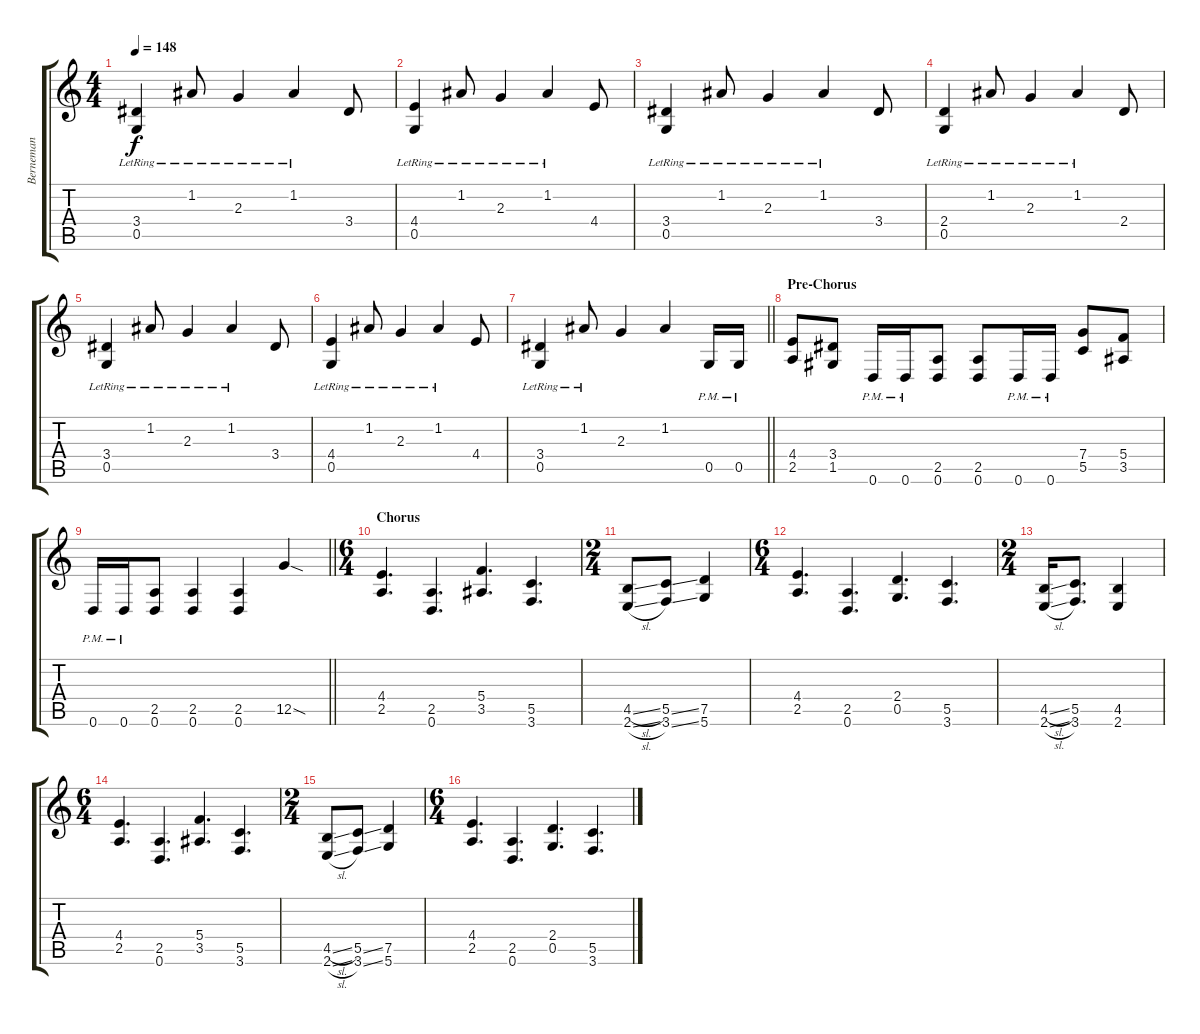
\track ("Berneman" "Berneman") {instrument overdrivenguitar}
\staff {score tabs}
\tuning (D4 A3 F3 C3 G2 D2) {hide}
\ts (4 4)
\tempo 148
\clef g2
\ks c
(3.4{lr} 0.5{lr}).4{dy f} 1.2{lr}.8 2.3{lr}.4 1.2{lr}.4 3.4.8 |
(4.4{lr} 0.5{lr}).4 1.2{lr}.8 2.3{lr}.4 1.2{lr}.4 4.4.8 |
(3.4{lr} 0.5{lr}).4 1.2{lr}.8 2.3{lr}.4 1.2{lr}.4 3.4.8 |
(2.4{lr} 0.5{lr}).4 1.2{lr}.8 2.3{lr}.4 1.2{lr}.4 2.4.8 |
(3.4{lr} 0.5{lr}).4 1.2{lr}.8 2.3{lr}.4 1.2{lr}.4 3.4.8 |
(4.4{lr} 0.5{lr}).4 1.2{lr}.8 2.3{lr}.4 1.2{lr}.4 4.4.8 |
\barLineRight lightlight
(3.4{lr} 0.5{lr}).4 1.2{lr}.8 2.3.4 1.2.4 0.5{pm}.16 0.5{pm}.16 |
\section ("" "Pre-Chorus")
(4.4 2.5).8 (3.4 1.5).8 0.6{pm}.16 0.6{pm}.16 (2.5 0.6).8 (2.5 0.6).8 0.6{pm}.16 0.6{pm}.16 (7.4 5.5).8 (5.4 3.5).8 |
\barLineRight lightlight
0.6{pm}.16 0.6{pm}.16 (2.5 0.6).8 (2.5 0.6).4 (2.5 0.6).4 12.5{sod}.4 |
\ts (6 4)
\section ("" "Chorus")
(4.4 2.5).4{d} (2.5 0.6).4{d} (5.4 3.5).4{d} (5.5 3.6).4{d} |
\ts (2 4)
(4.5{sl} 2.6{sl}).8 (5.5{ss} 3.6{ss}).8 (7.5 5.6).4 |
\ts (6 4)
(4.4 2.5).4{d} (2.5 0.6).4{d} (2.4 0.5).4{d} (5.5 3.6).4{d} |
\ts (2 4)
(4.5{sl} 2.6{sl}).16 (5.5 3.6).8{d} (4.5 2.6).4 |
\ts (6 4)
(4.4 2.5).4{d} (2.5 0.6).4{d} (5.4 3.5).4{d} (5.5 3.6).4{d} |
\ts (2 4)
(4.5{sl} 2.6{sl}).8 (5.5{ss} 3.6{ss}).8 (7.5 5.6).4 |
\ts (6 4)
(4.4 2.5).4{d} (2.5 0.6).4{d} (2.4 0.5).4{d} (5.5 3.6).4{d}
